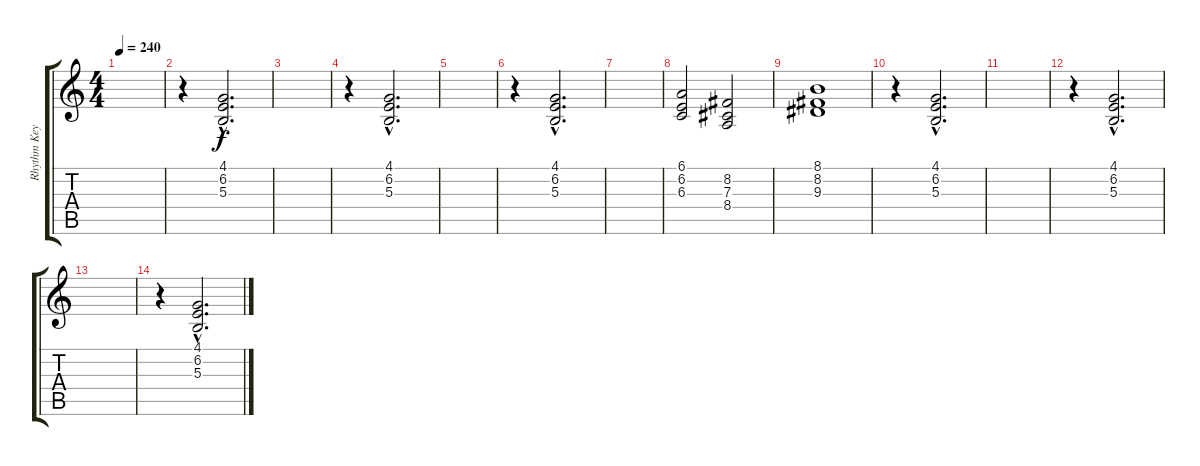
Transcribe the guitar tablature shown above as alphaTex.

\track ("Rhythm Keyboard" "Rhythm Key") {instrument harpsichord}
\staff {score tabs}
\tuning (Eb4 Bb3 Gb3 Db3 Ab2 Eb2) {hide}
\ts (4 4)
\tempo 240
\clef g2
\ks c
|
r.4 (4.1{hac} 6.2{hac} 5.3{hac}).2{d} |
|
r.4 (4.1{hac} 6.2{hac} 5.3{hac}).2{d} |
|
r.4 (4.1{hac} 6.2{hac} 5.3{hac}).2{d} |
|
(6.1 6.2 6.3).2 (8.2 7.3 8.4).2 |
(8.1 8.2 9.3).1 |
r.4 (4.1{hac} 6.2{hac} 5.3{hac}).2{d} |
|
r.4 (4.1{hac} 6.2{hac} 5.3{hac}).2{d} |
|
r.4 (4.1{hac} 6.2{hac} 5.3{hac}).2{d}
